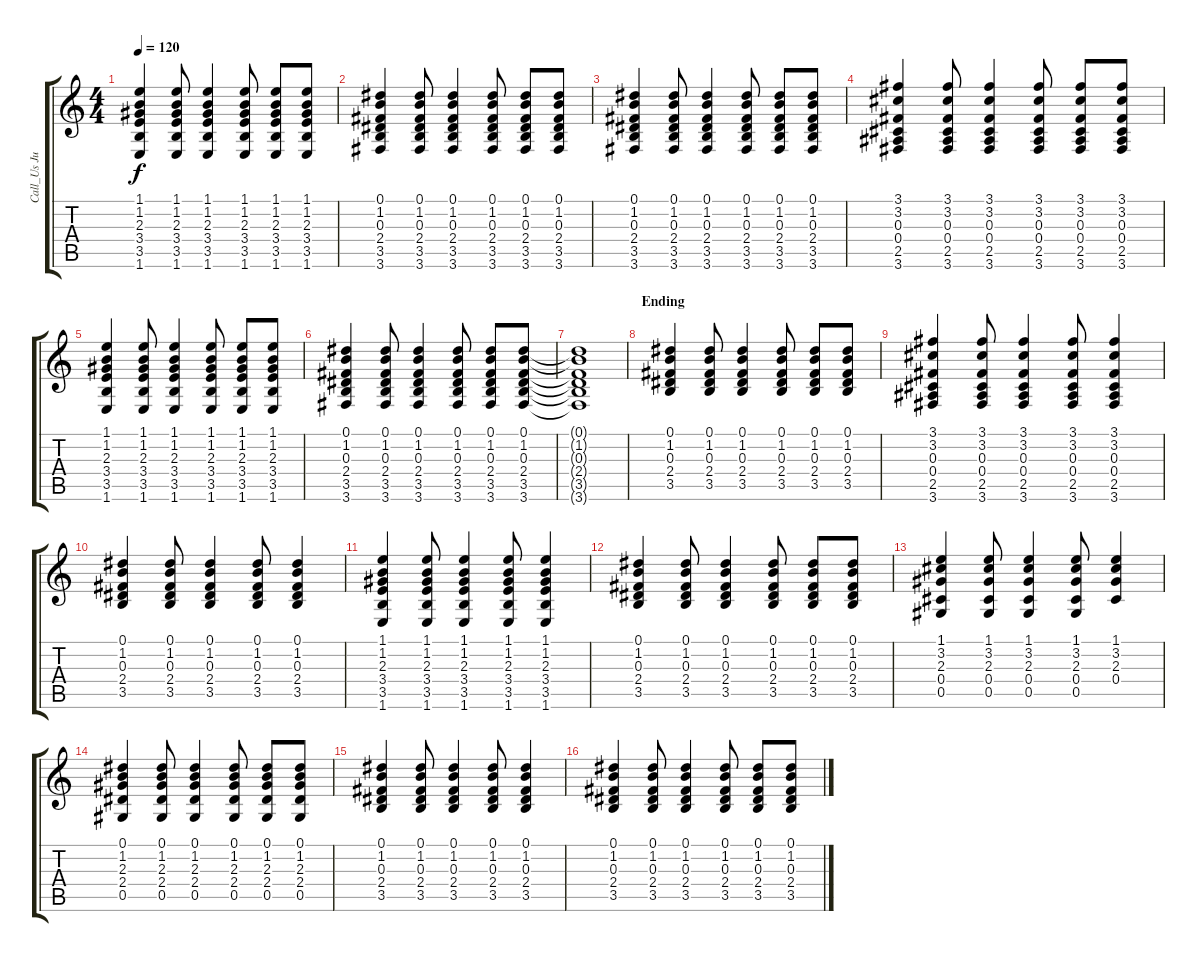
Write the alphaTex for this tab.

\track ("Call_Us Junior " "Call_Us Ju") {instrument acousticguitarsteel}
\staff {score tabs}
\tuning (Eb4 Bb3 Gb3 Db3 Ab2 Eb2) {hide}
\ts (4 4)
\tempo 120
\clef g2
\ks c
(1.1 1.2 2.3 3.4 3.5 1.6).4{dy f} (1.1 1.2 2.3 3.4 3.5 1.6).8 (1.1 1.2 2.3 3.4 3.5 1.6).4 (1.1 1.2 2.3 3.4 3.5 1.6).8 (1.1 1.2 2.3 3.4 3.5 1.6).8 (1.1 1.2 2.3 3.4 3.5 1.6).8 |
(0.1 1.2 0.3 2.4 3.5 3.6).4 (0.1 1.2 0.3 2.4 3.5 3.6).8 (0.1 1.2 0.3 2.4 3.5 3.6).4 (0.1 1.2 0.3 2.4 3.5 3.6).8 (0.1 1.2 0.3 2.4 3.5 3.6).8 (0.1 1.2 0.3 2.4 3.5 3.6).8 |
(0.1 1.2 0.3 2.4 3.5 3.6).4 (0.1 1.2 0.3 2.4 3.5 3.6).8 (0.1 1.2 0.3 2.4 3.5 3.6).4 (0.1 1.2 0.3 2.4 3.5 3.6).8 (0.1 1.2 0.3 2.4 3.5 3.6).8 (0.1 1.2 0.3 2.4 3.5 3.6).8 |
(3.1 3.2 0.3 0.4 2.5 3.6).4 (3.1 3.2 0.3 0.4 2.5 3.6).8 (3.1 3.2 0.3 0.4 2.5 3.6).4 (3.1 3.2 0.3 0.4 2.5 3.6).8 (3.1 3.2 0.3 0.4 2.5 3.6).8 (3.1 3.2 0.3 0.4 2.5 3.6).8 |
(1.1 1.2 2.3 3.4 3.5 1.6).4 (1.1 1.2 2.3 3.4 3.5 1.6).8 (1.1 1.2 2.3 3.4 3.5 1.6).4 (1.1 1.2 2.3 3.4 3.5 1.6).8 (1.1 1.2 2.3 3.4 3.5 1.6).8 (1.1 1.2 2.3 3.4 3.5 1.6).8 |
(0.1 1.2 0.3 2.4 3.5 3.6).4 (0.1 1.2 0.3 2.4 3.5 3.6).8 (0.1 1.2 0.3 2.4 3.5 3.6).4 (0.1 1.2 0.3 2.4 3.5 3.6).8 (0.1 1.2 0.3 2.4 3.5 3.6).8 (0.1 1.2 0.3 2.4 3.5 3.6).8 |
(0.1{t} 1.2{t} 0.3{t} 2.4{t} 3.5{t} 3.6{t}).1 |
\section ("" "Ending")
(0.1 1.2 0.3 2.4 3.5).4 (0.1 1.2 0.3 2.4 3.5).8 (0.1 1.2 0.3 2.4 3.5).4 (0.1 1.2 0.3 2.4 3.5).8 (0.1 1.2 0.3 2.4 3.5).8 (0.1 1.2 0.3 2.4 3.5).8 |
(3.1 3.2 0.3 0.4 2.5 3.6).4 (3.1 3.2 0.3 0.4 2.5 3.6).8 (3.1 3.2 0.3 0.4 2.5 3.6).4 (3.1 3.2 0.3 0.4 2.5 3.6).8 (3.1 3.2 0.3 0.4 2.5 3.6).4 |
(0.1 1.2 0.3 2.4 3.5).4 (0.1 1.2 0.3 2.4 3.5).8 (0.1 1.2 0.3 2.4 3.5).4 (0.1 1.2 0.3 2.4 3.5).8 (0.1 1.2 0.3 2.4 3.5).4 |
(1.1 1.2 2.3 3.4 3.5 1.6).4 (1.1 1.2 2.3 3.4 3.5 1.6).8 (1.1 1.2 2.3 3.4 3.5 1.6).4 (1.1 1.2 2.3 3.4 3.5 1.6).8 (1.1 1.2 2.3 3.4 3.5 1.6).4 |
(0.1 1.2 0.3 2.4 3.5).4{volume 10} (0.1 1.2 0.3 2.4 3.5).8 (0.1 1.2 0.3 2.4 3.5).4 (0.1 1.2 0.3 2.4 3.5).8 (0.1 1.2 0.3 2.4 3.5).8 (0.1 1.2 0.3 2.4 3.5).8 |
(1.1 3.2 2.3 0.4 0.5).4{volume 9} (1.1 3.2 2.3 0.4 0.5).8 (1.1 3.2 2.3 0.4 0.5).4 (1.1 3.2 2.3 0.4 0.5).8 (1.1 3.2 2.3 0.4).4 |
(0.1 1.2 2.3 2.4 0.5).4{volume 8} (0.1 1.2 2.3 2.4 0.5).8 (0.1 1.2 2.3 2.4 0.5).4 (0.1 1.2 2.3 2.4 0.5).8 (0.1 1.2 2.3 2.4 0.5).8 (0.1 1.2 2.3 2.4 0.5).8 |
(0.1 1.2 0.3 2.4 3.5).4{volume 7} (0.1 1.2 0.3 2.4 3.5).8 (0.1 1.2 0.3 2.4 3.5).4 (0.1 1.2 0.3 2.4 3.5).8 (0.1 1.2 0.3 2.4 3.5).4 |
(0.1 1.2 0.3 2.4 3.5).4{volume 7} (0.1 1.2 0.3 2.4 3.5).8 (0.1 1.2 0.3 2.4 3.5).4 (0.1 1.2 0.3 2.4 3.5).8 (0.1 1.2 0.3 2.4 3.5).8 (0.1 1.2 0.3 2.4 3.5).8
